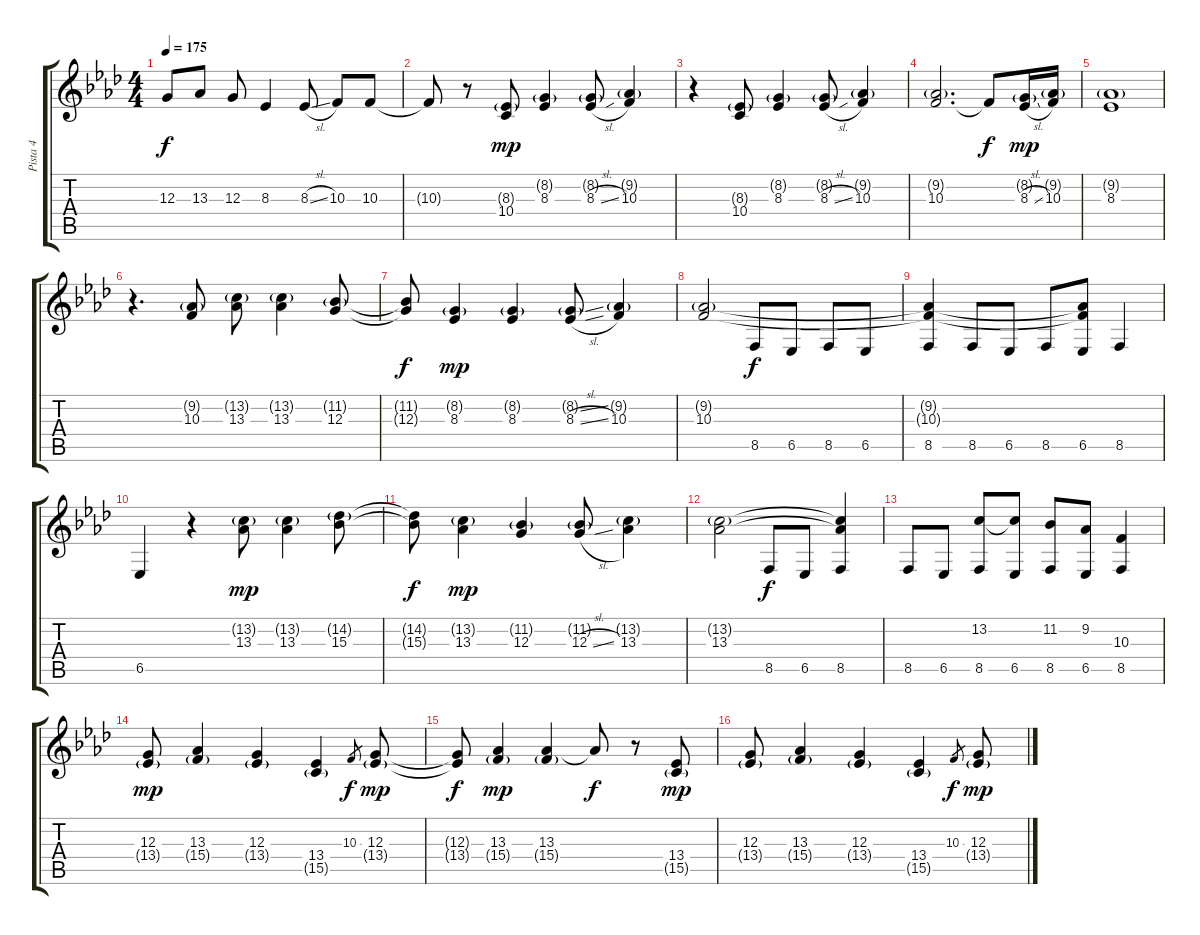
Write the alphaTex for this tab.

\track ("Pista 4" "Pista 4") {instrument lead2sawtooth}
\staff {score tabs}
\tuning (E4 B3 G3 D3 A2 E2) {hide}
\ts (4 4)
\tempo 175
\clef g2
\ks fminor
12.3.8{dy f} 13.3.8 12.3.8 8.3.4 8.3{sl}.8 10.3.8 10.3.8 |
10.3{t}.8 r.8 (8.3{g} 10.4).8{dy mp} (8.2{g} 8.3).4 (8.2{g} 8.3{sl}).8 (9.2{g} 10.3).4 |
r.4 (8.3{g} 10.4).8 (8.2{g} 8.3).4 (8.2{g} 8.3{sl}).8 (9.2{g} 10.3).4 |
(9.2{g} 10.3).2{d} 10.3{t}.8{dy f} (8.2{g} 8.3{sl}).16{dy mp} (9.2{g} 10.3).16 |
(9.2{g} 8.3).1 |
r.4{d} (9.2{g} 10.3).8 (13.2{g} 13.3).8 (13.2{g} 13.3).4 (11.2{g} 12.3).8 |
(11.2{t} 12.3{t}).8{dy f} (8.2{g} 8.3).4{dy mp} (8.2{g} 8.3).4 (8.2{ss g} 8.3{sl}).8 (9.2{g} 10.3).4 |
(9.2{g} 10.3).2 8.5.8{dy f} 6.5.8 8.5.8 6.5.8 |
(9.2{t} 10.3{t} 8.5).4 8.5.8 6.5.8 8.5.8 (9.2{t} 10.3{t} 6.5).8 8.5.4 |
6.5.4 r.4 (13.2{g} 13.3).8{dy mp} (13.2{g} 13.3).4 (14.2{g} 15.3).8 |
(14.2{t} 15.3{t}).8{dy f} (13.2{g} 13.3).4{dy mp} (11.2{g} 12.3).4 (11.2{g} 12.3{sl}).8 (13.2{g} 13.3).4 |
(13.2{g} 13.3).2 8.5.8{dy f} 6.5.8 (13.2{t} 13.3{t} 8.5).4 |
8.5.8 6.5.8 (13.2 8.5).8 (13.2{t} 6.5).8 (11.2 8.5).8 (9.2 6.5).8 (10.3 8.5).4 |
(12.3 13.4{g}).8{dy mp} (13.3 15.4{g}).4 (12.3 13.4{g}).4 (13.4 15.5{g}).4 10.3.8{gr dy f} (12.3 13.4{g}).8{dy mp} |
(12.3{t} 13.4{t}).8{dy f} (13.3 15.4{g}).4{dy mp} (13.3 15.4{g}).4 13.3{t}.8{dy f} r.8 (13.4 15.5{g}).8{dy mp} |
(12.3 13.4{g}).8 (13.3 15.4{g}).4 (12.3 13.4{g}).4 (13.4 15.5{g}).4 10.3.8{gr dy f} (12.3 13.4{g}).8{dy mp}
